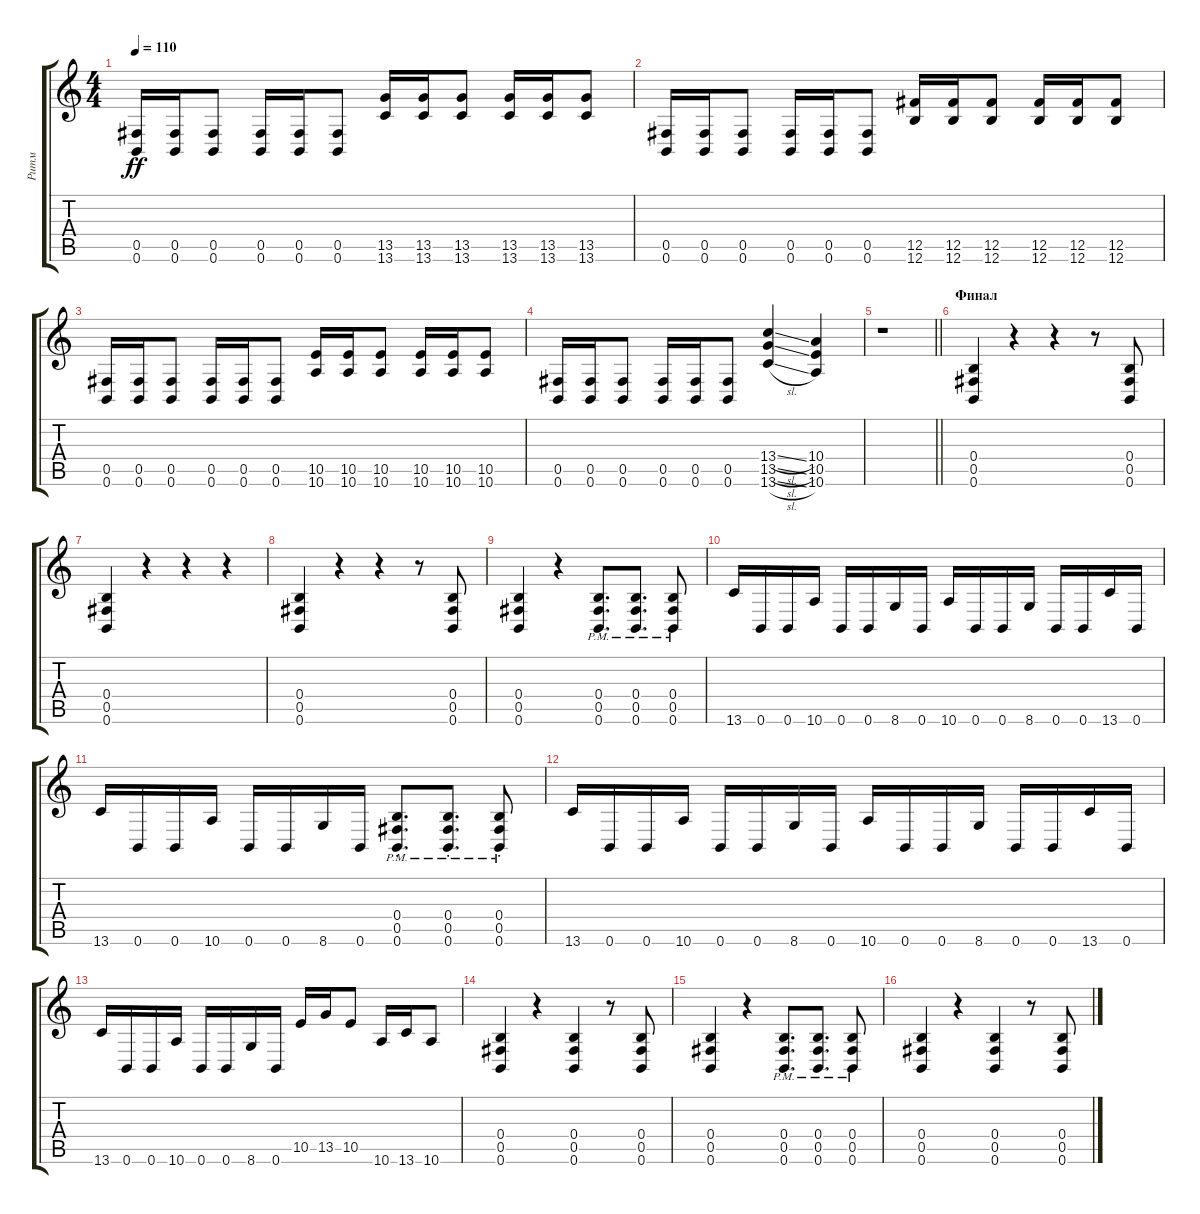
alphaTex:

\track ("Ритм" "Ритм") {instrument distortionguitar}
\staff {score tabs}
\tuning (Db4 Ab3 E3 B2 Gb2 B1) {hide}
\ts (4 4)
\tempo 110
\clef g2
\ks c
(0.5 0.6).16{dy ff} (0.5 0.6).16 (0.5 0.6).8 (0.5 0.6).16 (0.5 0.6).16 (0.5 0.6).8 (13.5 13.6).16 (13.5 13.6).16 (13.5 13.6).8 (13.5 13.6).16 (13.5 13.6).16 (13.5 13.6).8 |
(0.5 0.6).16 (0.5 0.6).16 (0.5 0.6).8 (0.5 0.6).16 (0.5 0.6).16 (0.5 0.6).8 (12.5 12.6).16 (12.5 12.6).16 (12.5 12.6).8 (12.5 12.6).16 (12.5 12.6).16 (12.5 12.6).8 |
(0.5 0.6).16 (0.5 0.6).16 (0.5 0.6).8 (0.5 0.6).16 (0.5 0.6).16 (0.5 0.6).8 (10.5 10.6).16 (10.5 10.6).16 (10.5 10.6).8 (10.5 10.6).16 (10.5 10.6).16 (10.5 10.6).8 |
(0.5 0.6).16 (0.5 0.6).16 (0.5 0.6).8 (0.5 0.6).16 (0.5 0.6).16 (0.5 0.6).8 (13.4{sl} 13.5{sl} 13.6{sl}).4 (10.4 10.5 10.6).4 |
\barLineRight lightlight
r.1 |
\section ("" "Финал")
(0.4 0.5 0.6).4 r.4 r.4 r.8 (0.4 0.5 0.6).8 |
(0.4 0.5 0.6).4 r.4 r.4 r.4 |
(0.4 0.5 0.6).4 r.4 r.4 r.8 (0.4 0.5 0.6).8 |
(0.4 0.5 0.6).4 r.4 (0.4{pm} 0.5{pm} 0.6{pm}).8{d} (0.4{pm} 0.5{pm} 0.6{pm}).8{d} (0.4{pm} 0.5{pm} 0.6{pm}).8 |
13.6.16 0.6.16 0.6.16 10.6.16 0.6.16 0.6.16 8.6.16 0.6.16 10.6.16 0.6.16 0.6.16 8.6.16 0.6.16 0.6.16 13.6.16 0.6.16 |
13.6.16 0.6.16 0.6.16 10.6.16 0.6.16 0.6.16 8.6.16 0.6.16 (0.4{pm st} 0.5{pm st} 0.6{pm st}).8{d} (0.4{pm st} 0.5{pm st} 0.6{pm st}).8{d} (0.4{pm st} 0.5{pm st} 0.6{pm st}).8 |
13.6.16 0.6.16 0.6.16 10.6.16 0.6.16 0.6.16 8.6.16 0.6.16 10.6.16 0.6.16 0.6.16 8.6.16 0.6.16 0.6.16 13.6.16 0.6.16 |
13.6.16 0.6.16 0.6.16 10.6.16 0.6.16 0.6.16 8.6.16 0.6.16 10.5.16 13.5.16 10.5.8 10.6.16 13.6.16 10.6.8 |
(0.4 0.5 0.6).4 r.4 (0.4 0.5 0.6).4 r.8 (0.4 0.5 0.6).8 |
(0.4 0.5 0.6).4 r.4 (0.4{pm} 0.5{pm} 0.6{pm}).8{d} (0.4{pm} 0.5{pm} 0.6{pm}).8{d} (0.4{pm} 0.5{pm} 0.6{pm}).8 |
(0.4 0.5 0.6).4 r.4 (0.4 0.5 0.6).4 r.8 (0.4 0.5 0.6).8
